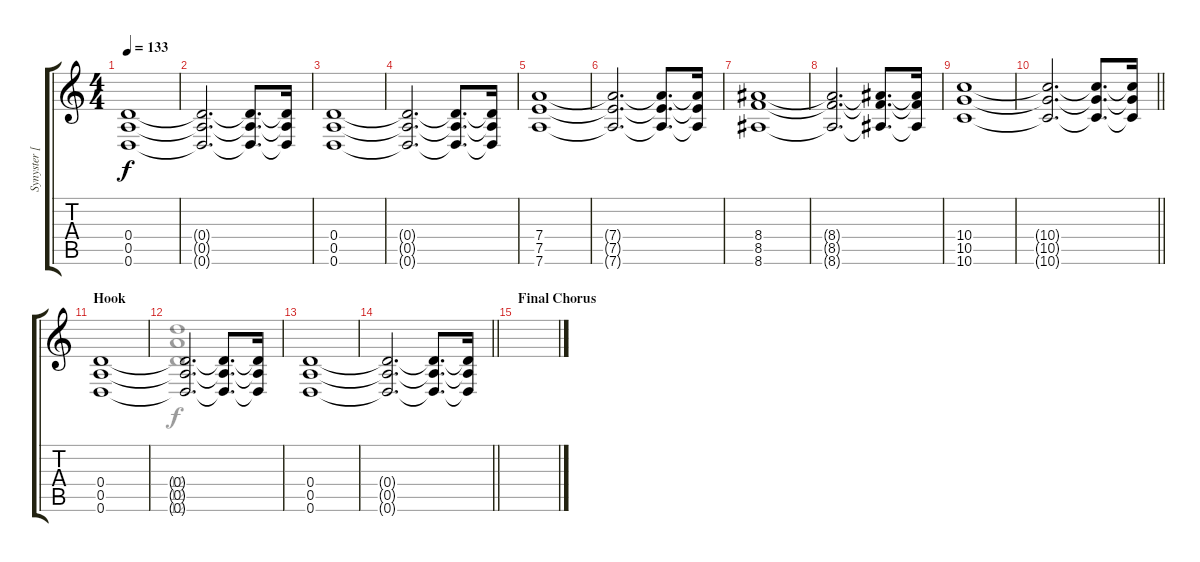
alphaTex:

\track ("Synyster [Harmonics/FX]" "Synyster [") {instrument distortionguitar}
\staff {score tabs}
\tuning (E4 B3 G3 D3 A2 D2) {hide}
\voice
\ts (4 4)
\tempo 133
\clef g2
\ks c
(0.4 0.5 0.6).1{dy f volume 9 balance 16 instrument pad8sweep} |
(0.4{t} 0.5{t} 0.6{t}).2{d} (0.4{t} 0.5{t} 0.6{t}).8{d} (0.4{t} 0.5{t} 0.6{t}).16{balance 0} |
(0.4 0.5 0.6).1{volume 9 balance 16 instrument pad8sweep} |
(0.4{t} 0.5{t} 0.6{t}).2{d} (0.4{t} 0.5{t} 0.6{t}).8{d} (0.4{t} 0.5{t} 0.6{t}).16{balance 0} |
(7.4 7.5 7.6).1{volume 9 balance 16 instrument pad8sweep} |
(7.4{t} 7.5{t} 7.6{t}).2{d} (7.4{t} 7.5{t} 7.6{t}).8{d} (7.4{t} 7.5{t} 7.6{t}).16{balance 0} |
(8.4 8.5 8.6).1{volume 9 balance 16 instrument pad8sweep} |
(8.4{t} 8.5{t} 8.6{t}).2{d} (8.4{t} 8.5{t} 8.6{t}).8{d} (8.4{t} 8.5{t} 8.6{t}).16{balance 0} |
(10.4 10.5 10.6).1{volume 9 balance 16 instrument pad8sweep} |
\barLineRight lightlight
(10.4{t} 10.5{t} 10.6{t}).2{d} (10.4{t} 10.5{t} 10.6{t}).8{d} (10.4{t} 10.5{t} 10.6{t}).16{balance 0} |
\section ("" "Hook")
(0.4 0.5 0.6).1{volume 12 balance 16 instrument pad8sweep} |
(0.4{t} 0.5{t} 0.6{t}).2{d} (0.4{t} 0.5{t} 0.6{t}).8{d} (0.4{t} 0.5{t} 0.6{t}).16{balance 0} |
(0.4 0.5 0.6).1{volume 12 balance 16 instrument pad8sweep} |
\barLineRight lightlight
(0.4{t} 0.5{t} 0.6{t}).2{d} (0.4{t} 0.5{t} 0.6{t}).8{d} (0.4{t} 0.5{t} 0.6{t}).16{balance 0} |
\section ("" "Final Chorus")
|
\voice
\clef g2
\ottava regular
\simile none
\ks c
|
|
|
|
|
|
|
|
|
\barLineRight lightlight
|
|
(12.4 12.5 12.6).1 |
|
\barLineRight lightlight
|
|
